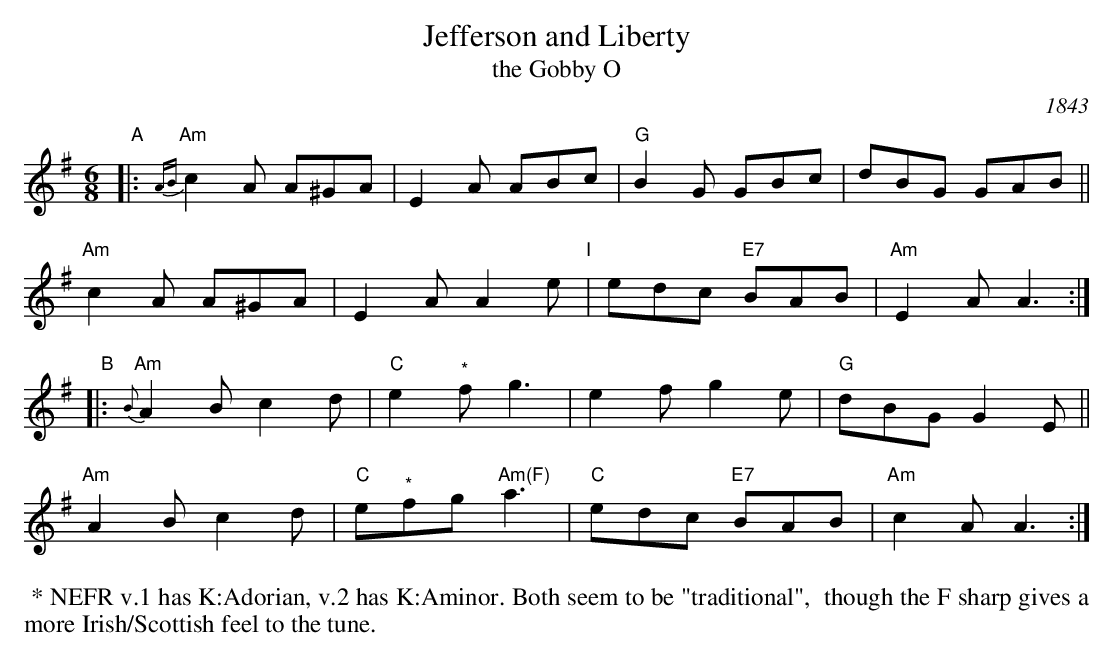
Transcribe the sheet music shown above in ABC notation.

X:1
T: Jefferson and Liberty
T: the Gobby O
O: 1843
M: 6/8
L: 1/8
K: Ador
"A"|:\
"Am"{AB}c2A A^GA | E2A ABc | "G"B2G GBc | dBG GAB ||
"Am"c2A A^GA | E2A A2e "I"| edc "E7"BAB | "Am"E2A A3 :|
"B"|:\
"Am"{B}A2B c2d | "C"e2"^*"f g3 | e2f g2e | "G"dBG G2E ||
"Am"A2B c2d | "C"e"^*"fg "Am(F)"a3 | "C"edc "E7"BAB | "Am"c2A A3 :|
